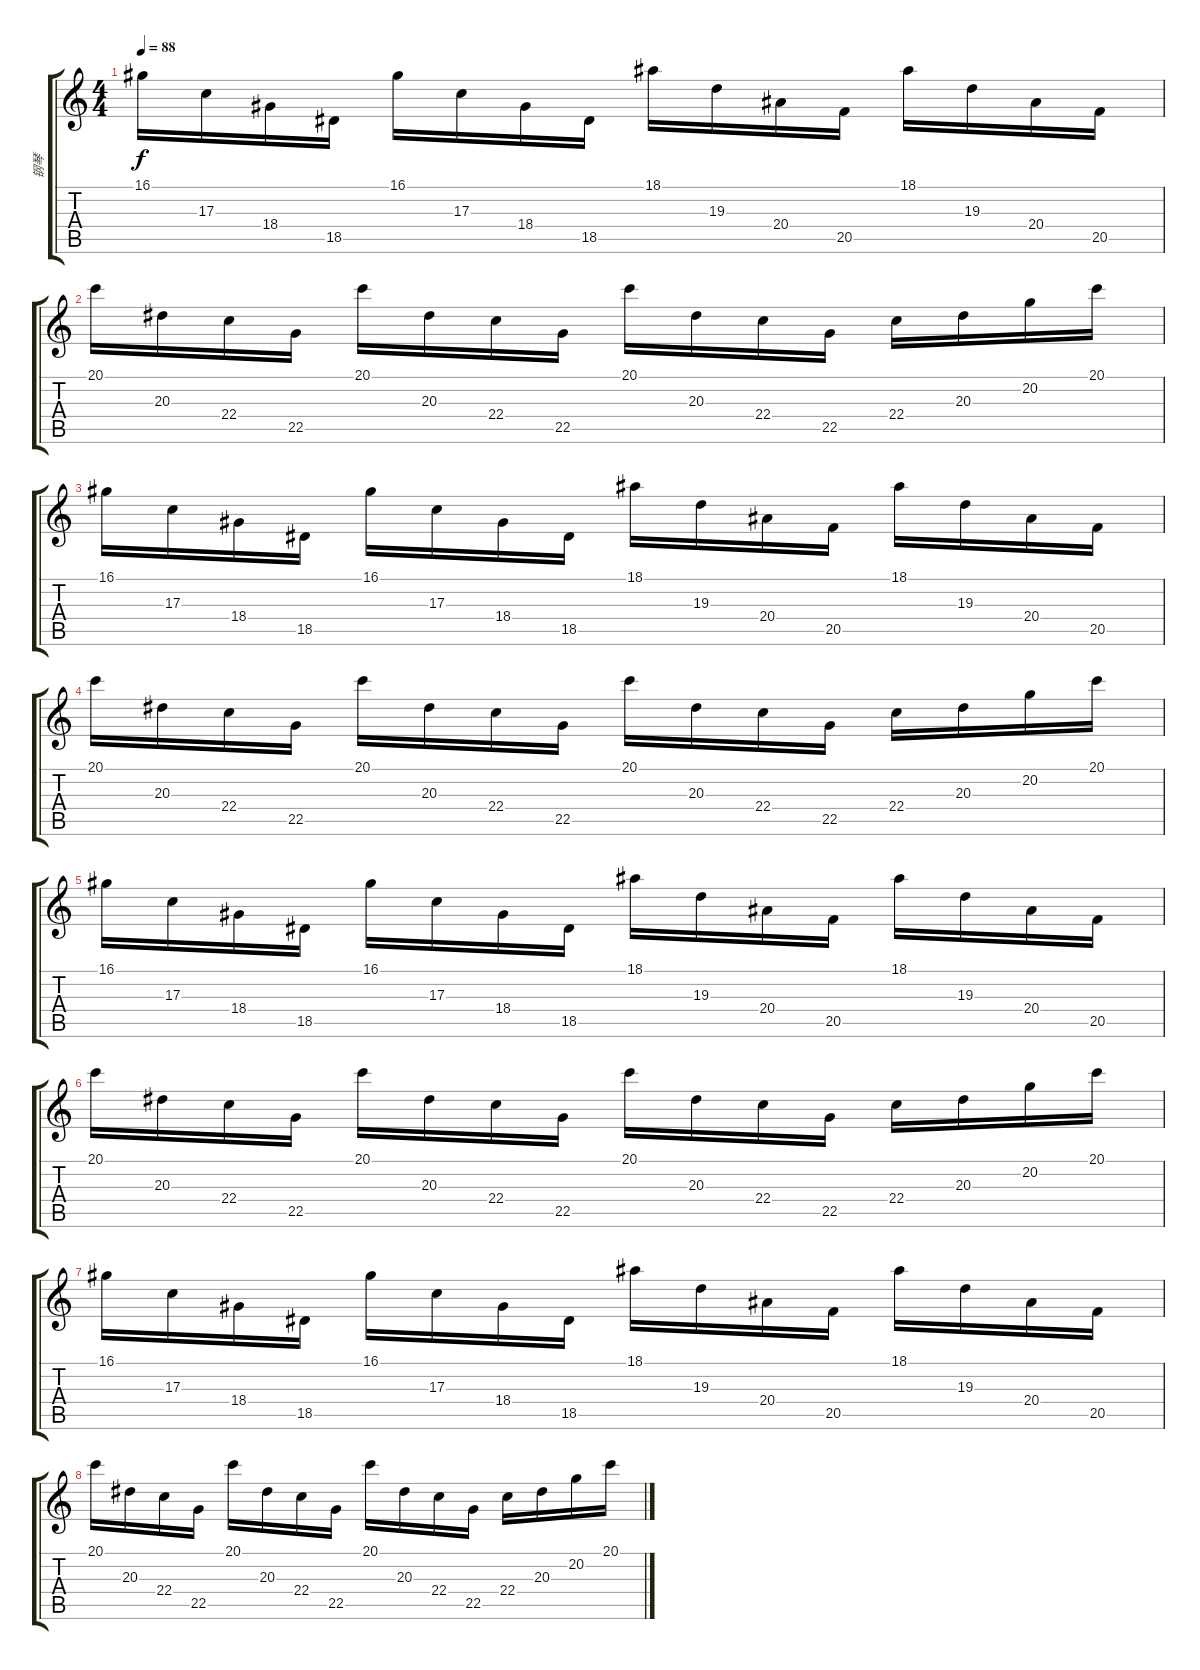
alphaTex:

\track ("钢琴" "钢琴") {instrument acousticgrandpiano}
\staff {score tabs}
\tuning (E4 B3 G3 D3 A2 E2) {hide}
\ts (4 4)
\tempo 88
\clef g2
\ks c
16.1.16{dy f} 17.3.16 18.4.16 18.5.16 16.1.16 17.3.16 18.4.16 18.5.16 18.1.16 19.3.16 20.4.16 20.5.16 18.1.16 19.3.16 20.4.16 20.5.16 |
20.1.16 20.3.16 22.4.16 22.5.16 20.1.16 20.3.16 22.4.16 22.5.16 20.1.16 20.3.16 22.4.16 22.5.16 22.4.16 20.3.16 20.2.16 20.1.16 |
16.1.16 17.3.16 18.4.16 18.5.16 16.1.16 17.3.16 18.4.16 18.5.16 18.1.16 19.3.16 20.4.16 20.5.16 18.1.16 19.3.16 20.4.16 20.5.16 |
20.1.16 20.3.16 22.4.16 22.5.16 20.1.16 20.3.16 22.4.16 22.5.16 20.1.16 20.3.16 22.4.16 22.5.16 22.4.16 20.3.16 20.2.16 20.1.16 |
16.1.16 17.3.16 18.4.16 18.5.16 16.1.16 17.3.16 18.4.16 18.5.16 18.1.16 19.3.16 20.4.16 20.5.16 18.1.16 19.3.16 20.4.16 20.5.16 |
20.1.16 20.3.16 22.4.16 22.5.16 20.1.16 20.3.16 22.4.16 22.5.16 20.1.16 20.3.16 22.4.16 22.5.16 22.4.16 20.3.16 20.2.16 20.1.16 |
16.1.16 17.3.16 18.4.16 18.5.16 16.1.16 17.3.16 18.4.16 18.5.16 18.1.16 19.3.16 20.4.16 20.5.16 18.1.16 19.3.16 20.4.16 20.5.16 |
20.1.16 20.3.16 22.4.16 22.5.16 20.1.16 20.3.16 22.4.16 22.5.16 20.1.16 20.3.16 22.4.16 22.5.16 22.4.16 20.3.16 20.2.16 20.1.16
